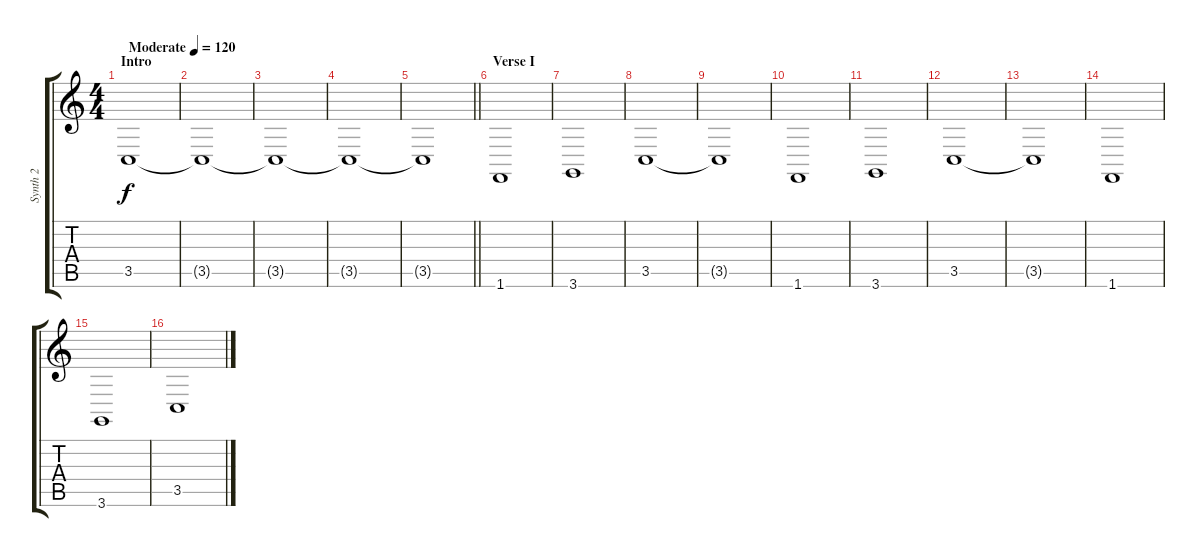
\track ("Synth 2" "Synth 2") {instrument pad2warm}
\staff {score tabs}
\tuning (E4 B3 G3 D3 A2 E2) {hide}
\ts (4 4)
\section ("" "Intro")
\tempo (120 "Moderate")
\clef g2
\ks c
3.5.1{dy f instrument pad2warm} |
3.5{t}.1 |
3.5{t}.1 |
3.5{t}.1 |
\barLineRight lightlight
3.5{t}.1 |
\section ("" "Verse I")
1.6.1 |
3.6.1 |
3.5.1 |
3.5{t}.1 |
1.6.1 |
3.6.1 |
3.5.1 |
3.5{t}.1 |
1.6.1 |
3.6.1 |
3.5.1
